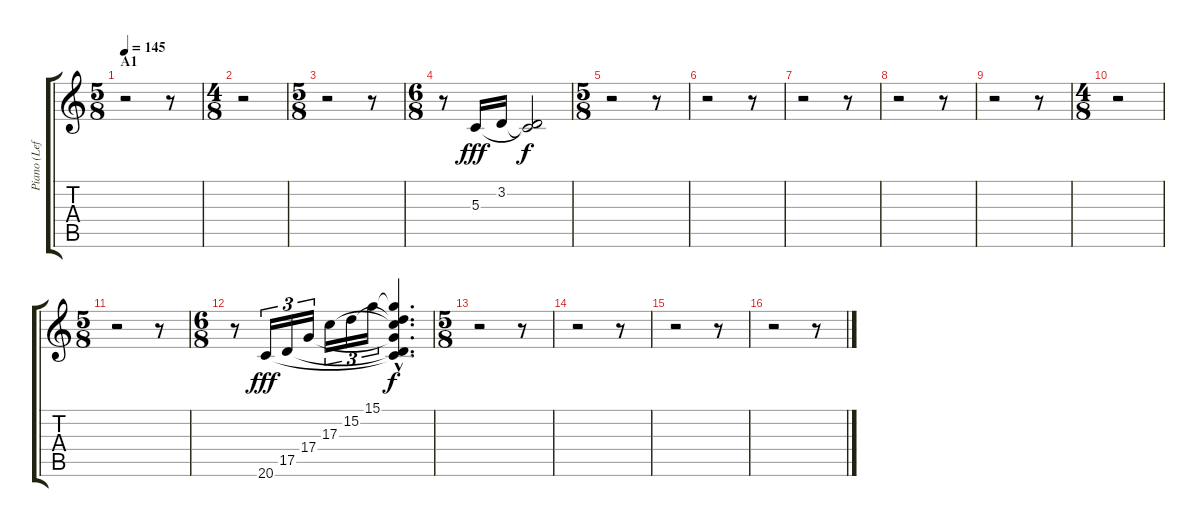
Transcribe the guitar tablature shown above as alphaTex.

\track ("Piano (Left Hand)" "Piano (Lef") {instrument acousticgrandpiano}
\staff {score tabs}
\tuning (E4 B3 G3 D3 A2 E2) {hide}
\ts (5 8)
\section ("" "A1")
\tempo 145
\clef g2
\ks c
r.2{dy fff instrument acousticgrandpiano} r.8 |
\ts (4 8)
r.2 |
\ts (5 8)
r.2 r.8 |
\ts (6 8)
r.8 5.3.16 3.2.16 (3.2{t} 5.3{t}).2{dy f} |
\ts (5 8)
r.2 r.8 |
r.2 r.8 |
r.2 r.8 |
r.2 r.8 |
r.2 r.8 |
\ts (4 8)
r.2 |
\ts (5 8)
r.2 r.8 |
\ts (6 8)
r.8 20.6.16{tu (3 2) dy fff} 17.5.16{tu (3 2)} 17.4.16{tu (3 2)} 17.3.16{tu (3 2)} 15.2.16{tu (3 2)} 15.1.16{tu (3 2)} (15.1{hac t} 15.2{hac t} 17.3{hac t} 17.4{hac t} 17.5{hac t} 20.6{hac t}).4{d dy f} |
\ts (5 8)
r.2 r.8 |
r.2 r.8 |
r.2 r.8 |
r.2 r.8
